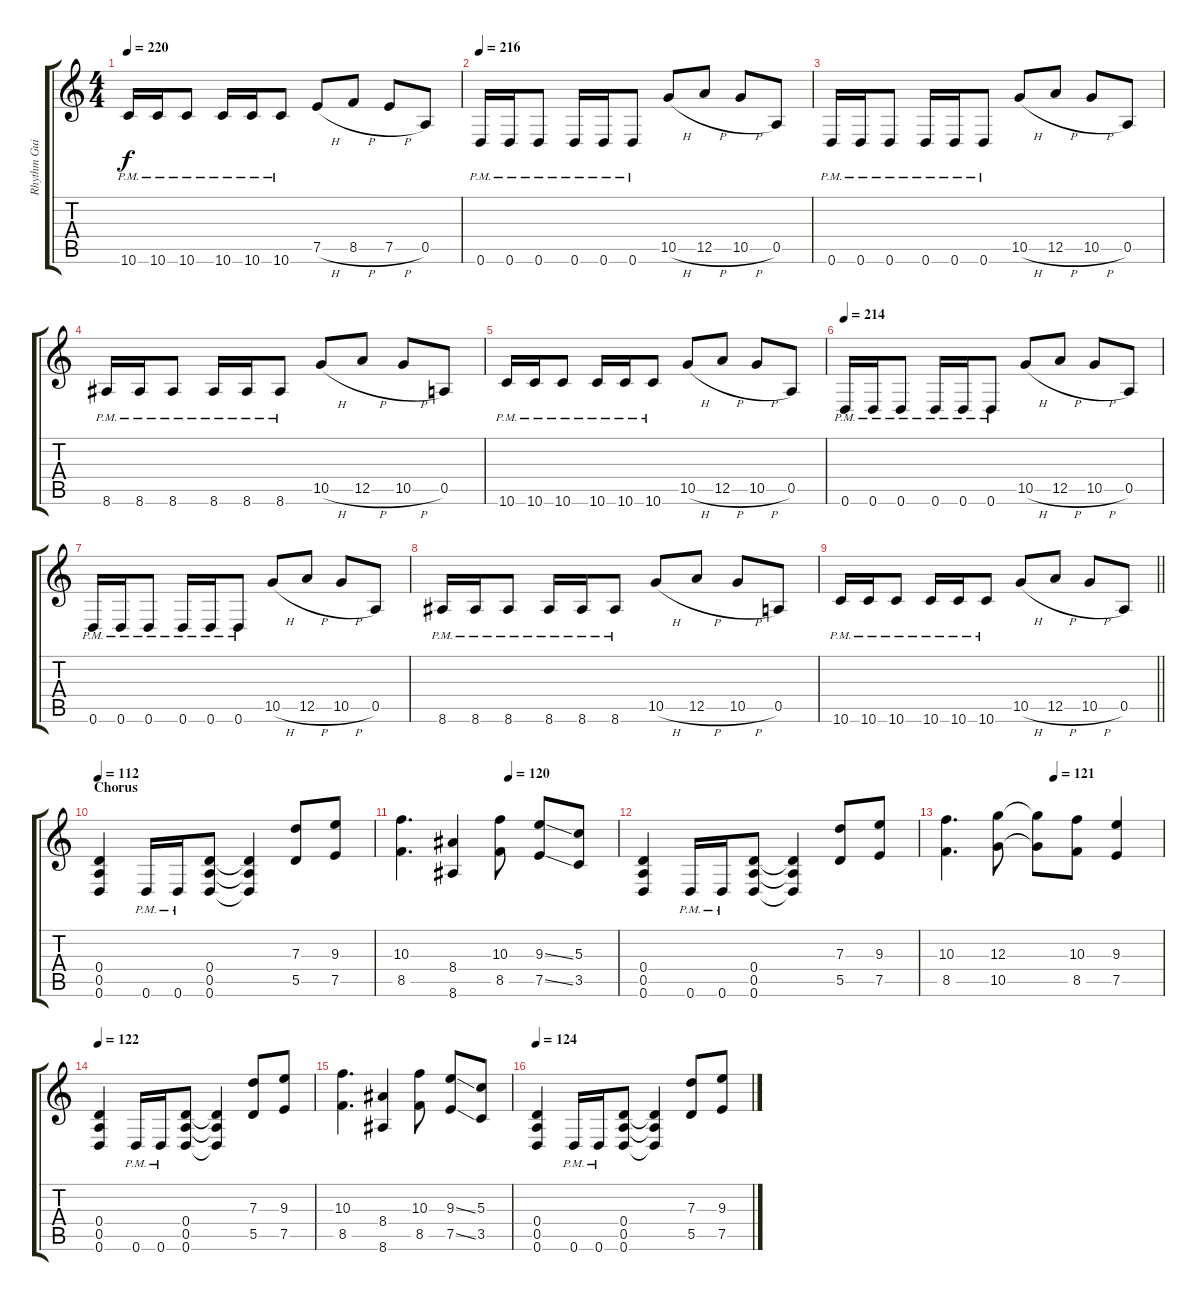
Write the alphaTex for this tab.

\track ("Rhythm Guitar II" "Rhythm Gui") {instrument overdrivenguitar}
\staff {score tabs}
\tuning (E4 B3 G3 D3 A2 D2) {hide}
\ts (4 4)
\tempo 220
\clef g2
\ks c
10.6{pm}.16{dy f} 10.6{pm}.16 10.6{pm}.8 10.6{pm}.16 10.6{pm}.16 10.6{pm}.8 7.5{h}.8 8.5{h}.8 7.5{h}.8 0.5.8 |
\tempo 216
0.6{pm}.16 0.6{pm}.16 0.6{pm}.8 0.6{pm}.16 0.6{pm}.16 0.6{pm}.8 10.5{h}.8 12.5{h}.8 10.5{h}.8 0.5.8 |
0.6{pm}.16 0.6{pm}.16 0.6{pm}.8 0.6{pm}.16 0.6{pm}.16 0.6{pm}.8 10.5{h}.8 12.5{h}.8 10.5{h}.8 0.5.8 |
8.6{pm}.16 8.6{pm}.16 8.6{pm}.8 8.6{pm}.16 8.6{pm}.16 8.6{pm}.8 10.5{h}.8 12.5{h}.8 10.5{h}.8 0.5.8 |
10.6{pm}.16 10.6{pm}.16 10.6{pm}.8 10.6{pm}.16 10.6{pm}.16 10.6{pm}.8 10.5{h}.8 12.5{h}.8 10.5{h}.8 0.5.8 |
\tempo 214
0.6{pm}.16 0.6{pm}.16 0.6{pm}.8 0.6{pm}.16 0.6{pm}.16 0.6{pm}.8 10.5{h}.8 12.5{h}.8 10.5{h}.8 0.5.8 |
0.6{pm}.16 0.6{pm}.16 0.6{pm}.8 0.6{pm}.16 0.6{pm}.16 0.6{pm}.8 10.5{h}.8 12.5{h}.8 10.5{h}.8 0.5.8 |
8.6{pm}.16 8.6{pm}.16 8.6{pm}.8 8.6{pm}.16 8.6{pm}.16 8.6{pm}.8 10.5{h}.8 12.5{h}.8 10.5{h}.8 0.5.8 |
\barLineRight lightlight
10.6{pm}.16 10.6{pm}.16 10.6{pm}.8 10.6{pm}.16 10.6{pm}.16 10.6{pm}.8 10.5{h}.8 12.5{h}.8 10.5{h}.8 0.5.8 |
\section ("" "Chorus")
\tempo 112
(0.4 0.5 0.6).4 0.6{pm}.16 0.6{pm}.16 (0.4 0.5 0.6).8 (0.4{t} 0.5{t} 0.6{t}).4 (7.3 5.5).8 (9.3 7.5).8 |
\tempo (120 0.5)
(10.3 8.5).4{d} (8.4 8.6).4 (10.3 8.5).8 (9.3{ss} 7.5{ss}).8 (5.3 3.5).8 |
(0.4 0.5 0.6).4 0.6{pm}.16 0.6{pm}.16 (0.4 0.5 0.6).8 (0.4{t} 0.5{t} 0.6{t}).4 (7.3 5.5).8 (9.3 7.5).8 |
\tempo (121 0.5)
(10.3 8.5).4{d} (12.3 10.5).8 (12.3{t} 10.5{t}).8 (10.3 8.5).8 (9.3 7.5).4 |
\tempo 122
(0.4 0.5 0.6).4 0.6{pm}.16 0.6{pm}.16 (0.4 0.5 0.6).8 (0.4{t} 0.5{t} 0.6{t}).4 (7.3 5.5).8 (9.3 7.5).8 |
(10.3 8.5).4{d} (8.4 8.6).4 (10.3 8.5).8 (9.3{ss} 7.5{ss}).8 (5.3 3.5).8 |
\tempo 124
(0.4 0.5 0.6).4 0.6{pm}.16 0.6{pm}.16 (0.4 0.5 0.6).8 (0.4{t} 0.5{t} 0.6{t}).4 (7.3 5.5).8 (9.3 7.5).8
